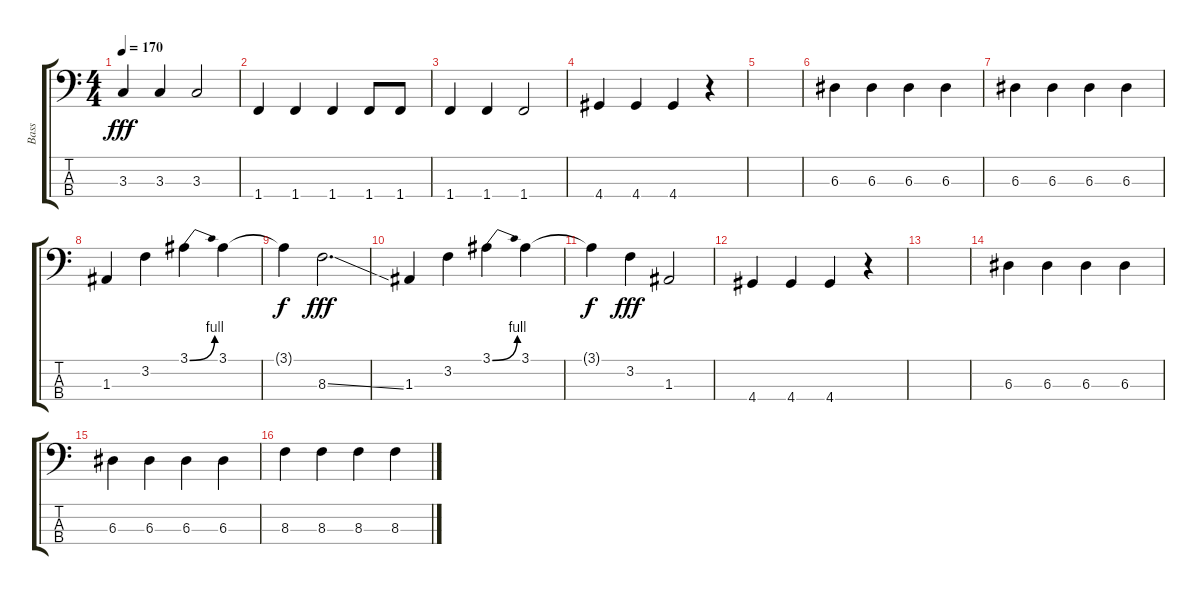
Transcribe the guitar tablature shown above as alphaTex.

\track ("Bass" "Bass") {instrument electricbassfinger}
\staff {score tabs}
\tuning (G2 D2 A1 E1) {hide}
\ts (4 4)
\tempo 170
\clef f4
\ks c
3.3.4{dy fff} 3.3.4 3.3.2 |
1.4.4 1.4.4 1.4.4 1.4.8 1.4.8 |
1.4.4 1.4.4 1.4.2 |
4.4.4 4.4.4 4.4.4 r.4 |
|
6.3.4 6.3.4 6.3.4 6.3.4 |
6.3.4 6.3.4 6.3.4 6.3.4 |
1.3.4 3.2.4 3.1{be (bend 0 0 60 4)}.4 3.1.4 |
3.1{t}.4{dy f} 8.3{ss}.2{d dy fff} |
1.3.4 3.2.4 3.1{be (bend 0 0 60 4)}.4 3.1.4 |
3.1{t}.4{dy f} 3.2.4{dy fff} 1.3.2 |
4.4.4 4.4.4 4.4.4 r.4 |
|
6.3.4 6.3.4 6.3.4 6.3.4 |
6.3.4 6.3.4 6.3.4 6.3.4 |
8.3.4 8.3.4 8.3.4 8.3.4
